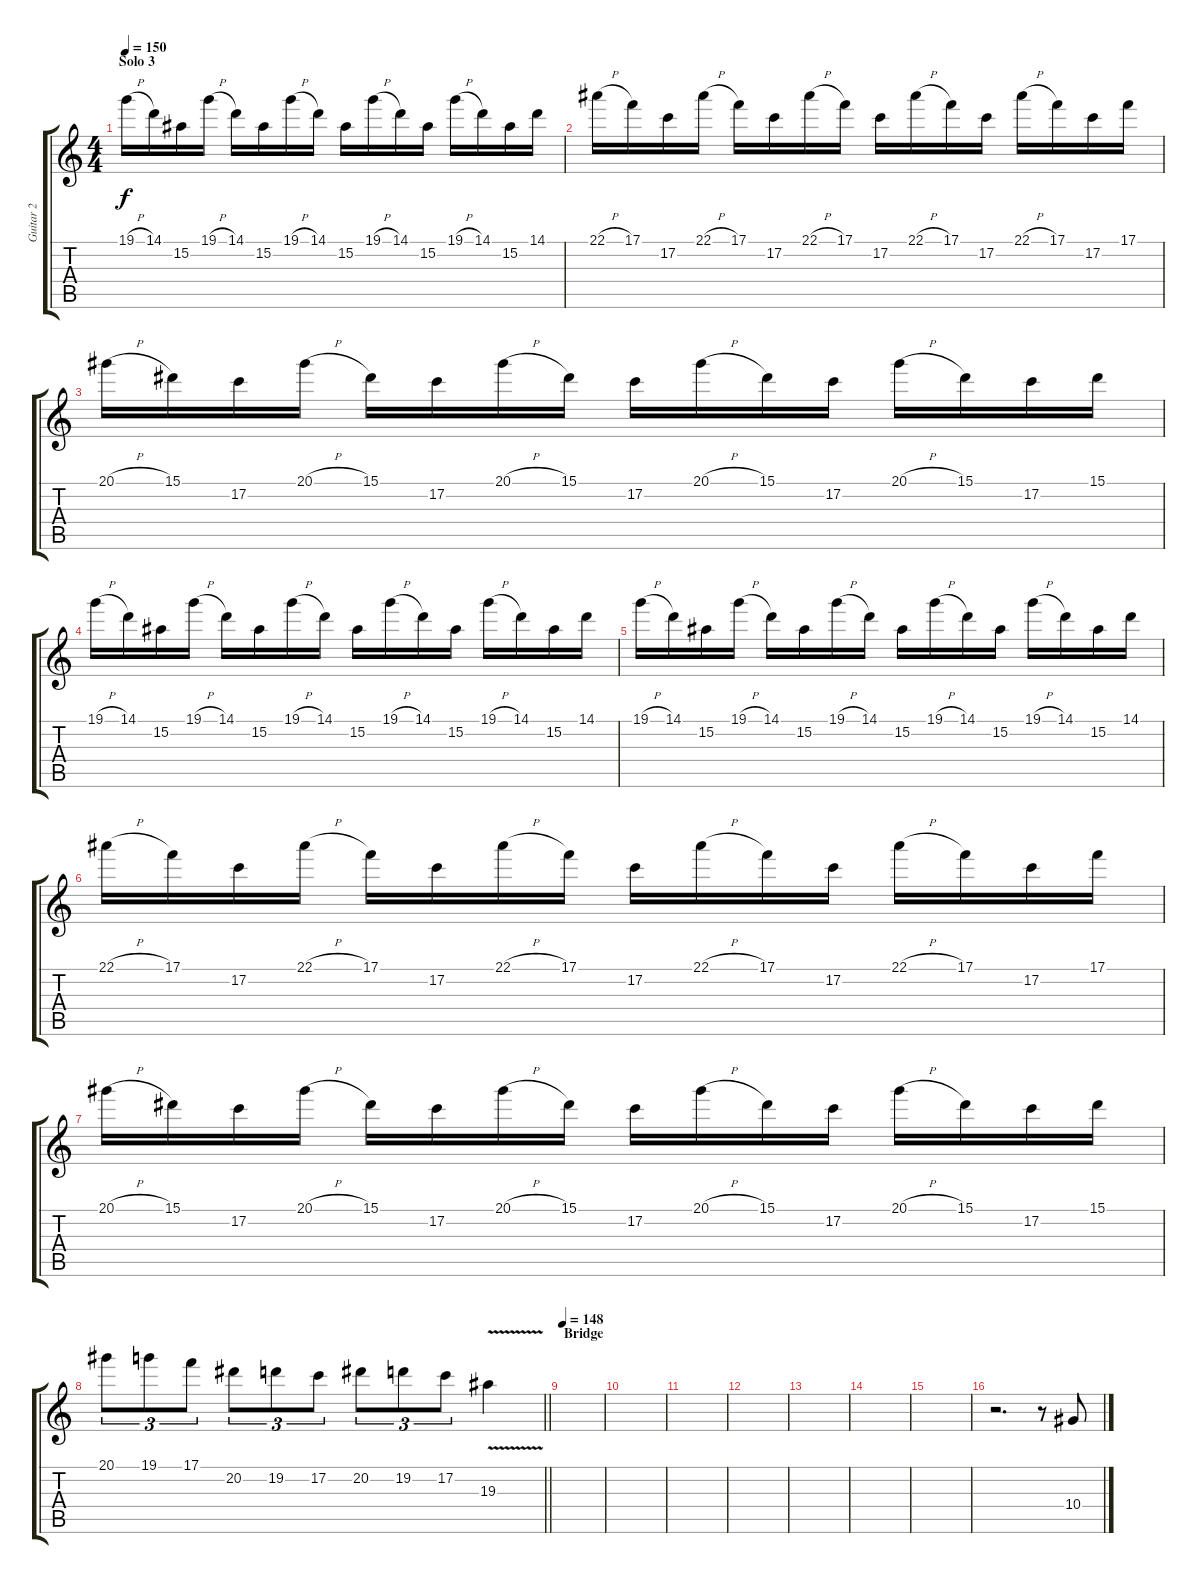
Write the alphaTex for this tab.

\track ("Guitar 2" "Guitar 2") {instrument distortionguitar}
\staff {score tabs}
\tuning (C4 G3 Eb3 Bb2 F2 C2) {hide}
\ts (4 4)
\section ("" "Solo 3")
\tempo 150
\clef g2
\ks c
19.1{h}.16{dy f volume 11} 14.1.16 15.2.16 19.1{h}.16 14.1.16 15.2.16 19.1{h}.16 14.1.16 15.2.16 19.1{h}.16 14.1.16 15.2.16 19.1{h}.16 14.1.16 15.2.16 14.1.16 |
22.1{h}.16 17.1.16 17.2.16 22.1{h}.16 17.1.16 17.2.16 22.1{h}.16 17.1.16 17.2.16 22.1{h}.16 17.1.16 17.2.16 22.1{h}.16 17.1.16 17.2.16 17.1.16 |
20.1{h}.16 15.1.16 17.2.16 20.1{h}.16 15.1.16 17.2.16 20.1{h}.16 15.1.16 17.2.16 20.1{h}.16 15.1.16 17.2.16 20.1{h}.16 15.1.16 17.2.16 15.1.16 |
19.1{h}.16 14.1.16 15.2.16 19.1{h}.16 14.1.16 15.2.16 19.1{h}.16 14.1.16 15.2.16 19.1{h}.16 14.1.16 15.2.16 19.1{h}.16 14.1.16 15.2.16 14.1.16 |
19.1{h}.16 14.1.16 15.2.16 19.1{h}.16 14.1.16 15.2.16 19.1{h}.16 14.1.16 15.2.16 19.1{h}.16 14.1.16 15.2.16 19.1{h}.16 14.1.16 15.2.16 14.1.16 |
22.1{h}.16 17.1.16 17.2.16 22.1{h}.16 17.1.16 17.2.16 22.1{h}.16 17.1.16 17.2.16 22.1{h}.16 17.1.16 17.2.16 22.1{h}.16 17.1.16 17.2.16 17.1.16 |
20.1{h}.16 15.1.16 17.2.16 20.1{h}.16 15.1.16 17.2.16 20.1{h}.16 15.1.16 17.2.16 20.1{h}.16 15.1.16 17.2.16 20.1{h}.16 15.1.16 17.2.16 15.1.16 |
\barLineRight lightlight
20.1.8{tu (3 2)} 19.1.8{tu (3 2)} 17.1.8{tu (3 2)} 20.2.8{tu (3 2)} 19.2.8{tu (3 2)} 17.2.8{tu (3 2)} 20.2.8{tu (3 2)} 19.2.8{tu (3 2)} 17.2.8{tu (3 2)} 19.3{v}.4 |
\section ("" "Bridge")
\tempo 148
|
|
|
|
|
|
|
r.2{d} r.8 10.4.8
